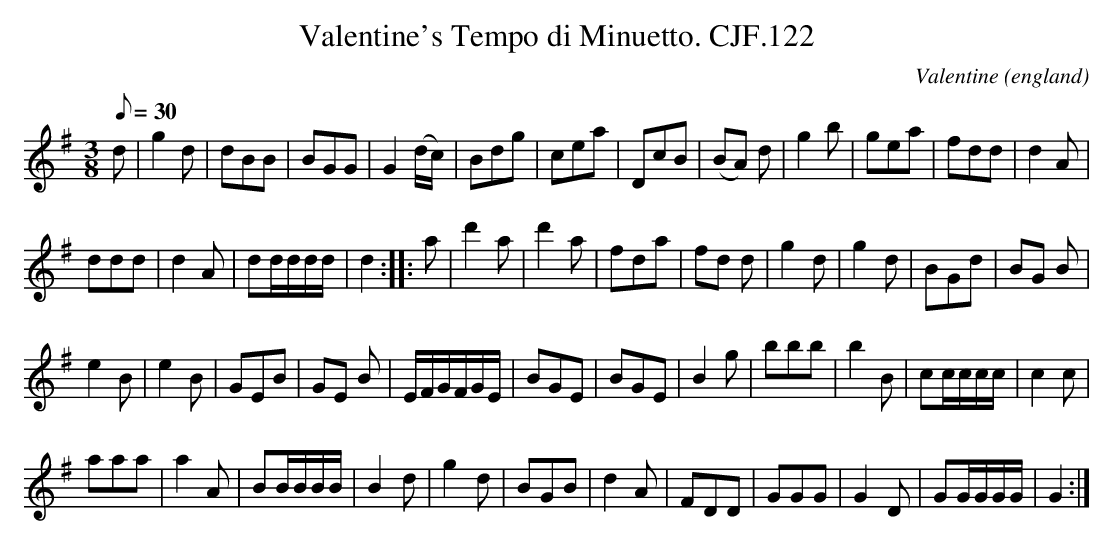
X:1
T:Valentine's Tempo di Minuetto. CJF.122
O:england
M:3/8
L:1/8
Q:30
C:Valentine
K:G
d|g2d|dBB|BGG|G2(d/c/)|Bdg|cea|DcB|(BA) d|g2b|gea|fdd|d2A|
ddd|d2A|dd/d/d/d/|d2:|:a|d'2a|d'2a|fda|fd d|g2d|g2d|BGd|BG B|
e2B|e2B|GEB|GE B|E/F/G/F/G/E/|BGE|BGE|B2g|bbb|b2B|cc/c/c/c/|c2c|
aaa|a2A|BB/B/B/B/|B2d|g2d|BGB|d2A|FDD|GGG|G2D|GG/G/G/G/|G2:|]
